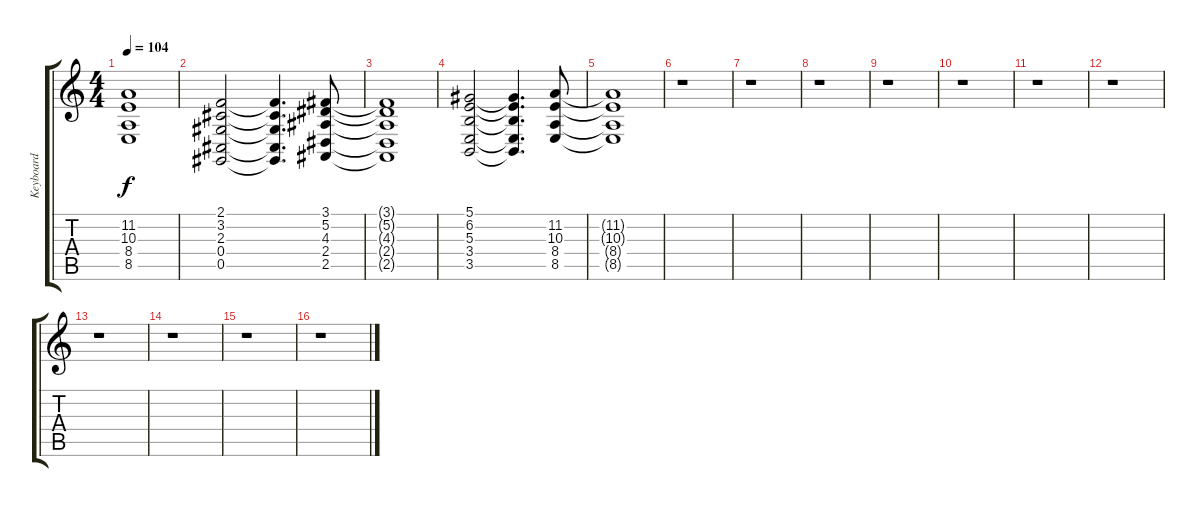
\track ("Keyboard" "Keyboard") {instrument stringensemble1}
\staff {score tabs}
\tuning (Eb4 Bb3 Gb3 Db3 Ab2 Eb2) {hide}
\ts (4 4)
\tempo 104
\clef g2
\ks c
(11.2{t} 10.3{t} 8.4{t} 8.5{t}).1{dy f} |
(2.1 3.2 2.3 0.4 0.5).2 (2.1{t} 3.2{t} 2.3{t} 0.4{t} 0.5{t}).4{d} (3.1 5.2 4.3 2.4 2.5).8 |
(3.1{t} 5.2{t} 4.3{t} 2.4{t} 2.5{t}).1 |
(5.1 6.2 5.3 3.4 3.5).2 (5.1{t} 6.2{t} 5.3{t} 3.4{t} 3.5{t}).4{d} (11.2 10.3 8.4 8.5).8 |
(11.2{t} 10.3{t} 8.4{t} 8.5{t}).1 |
r.1 |
r.1 |
r.1 |
r.1 |
r.1 |
r.1 |
r.1 |
r.1 |
r.1 |
r.1 |
r.1
